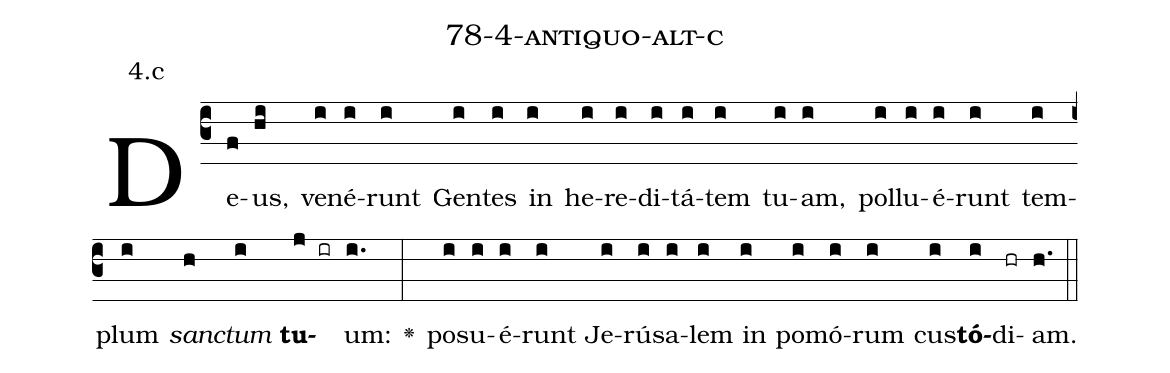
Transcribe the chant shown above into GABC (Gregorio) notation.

name: 78-4-antiquo-alt-c;
annotation: 4.c;
%%
(c3)De(f)us,(hi) ve(i)né(i)runt(i) Gen(i)tes(i) in(i) he(i)re(i)di(i)tá(i)tem(i) tu(i)am,(i) pol(i)lu(i)é(i)runt(i) tem(i)plum(i) <i>sanc</i>(h)<i>tum</i>(i) <b>tu</b>(j ir)um:(i.) <v>\greheightstar</v>(:) po(i)su(i)é(i)runt(i) Je(i)rú(i)sa(i)lem(i) in(i) po(i)mó(i)rum(i) cus(i)<b>tó</b>(i)di(hr)am.(h.) (::)


%E(i) u(i) o(i) u(i) a(i) e.(h.) (::)
